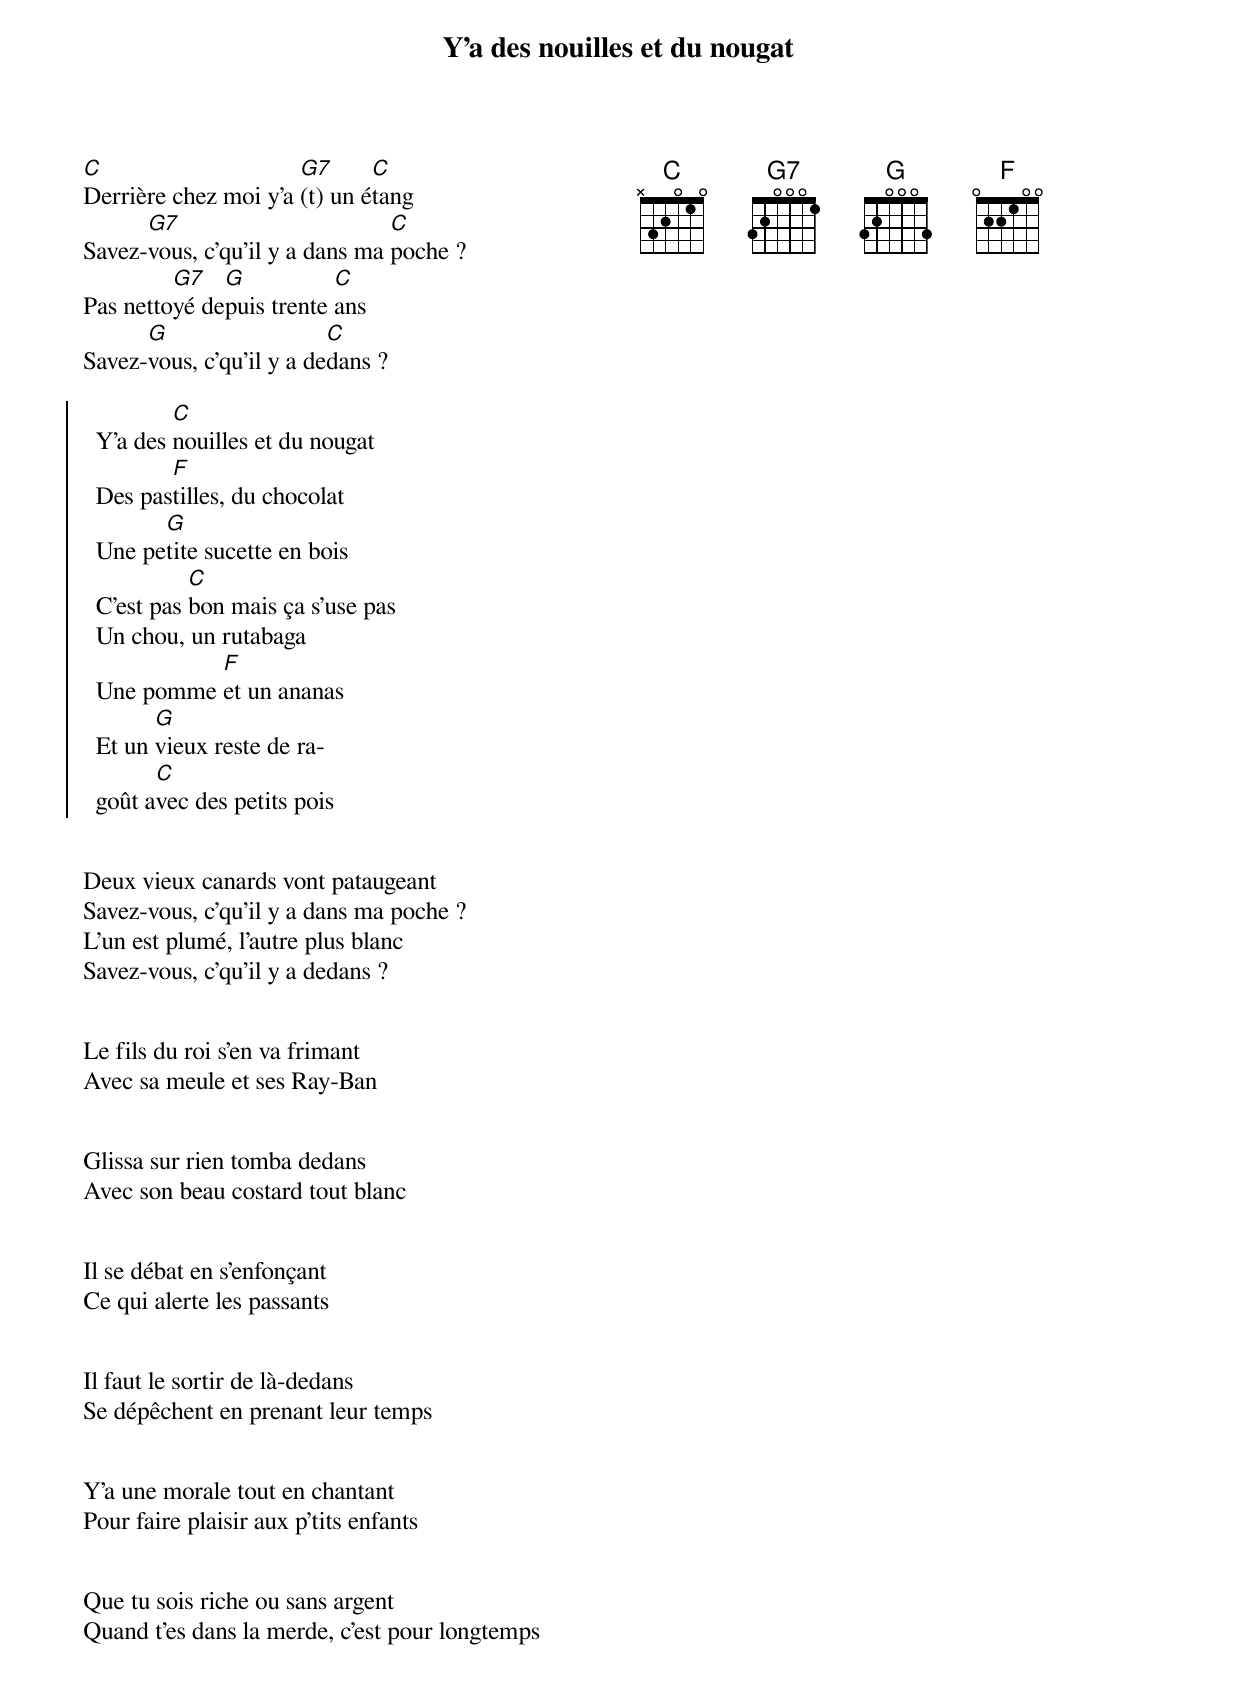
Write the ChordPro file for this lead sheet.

{title: Y'a des nouilles et du nougat}
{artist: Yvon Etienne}
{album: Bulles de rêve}
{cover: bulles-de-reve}
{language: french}
{columns: 2}
{define: C frets X 3 2 0 1 0}
{define: G7 frets 3 2 0 0 0 1}
{define: G frets 3 2 0 0 0 3}
{define: F base-fret 1 frets 0 2 2 1 0 0}


[C]Derrière chez moi y'a [G7](t) un é[C]tang
Savez-[G7]vous, c'qu'il y a dans ma [C]poche ?
Pas netto[G7]yé de[G]puis trente [C]ans
Savez-[G]vous, c'qu'il y a de[C]dans ?

{start_of_chorus}
  Y'a des [C]nouilles et du nougat
  Des pas[F]tilles, du chocolat
  Une pe[G]tite sucette en bois
  C'est pas [C]bon mais ça s'use pas
  Un chou, un rutabaga
  Une pomme [F]et un ananas
  Et un [G]vieux reste de ra-
  goût a[C]vec des petits pois
{end_of_chorus}


Deux vieux canards vont pataugeant
Savez-vous, c'qu'il y a dans ma poche ?
L'un est plumé, l'autre plus blanc
Savez-vous, c'qu'il y a dedans ?


Le fils du roi s'en va frimant
Avec sa meule et ses Ray-Ban


Glissa sur rien tomba dedans
Avec son beau costard tout blanc


Il se débat en s'enfonçant
Ce qui alerte les passants


Il faut le sortir de là-dedans
Se dépêchent en prenant leur temps


Y'a une morale tout en chantant
Pour faire plaisir aux p'tits enfants


Que tu sois riche ou sans argent
Quand t'es dans la merde, c'est pour longtemps
